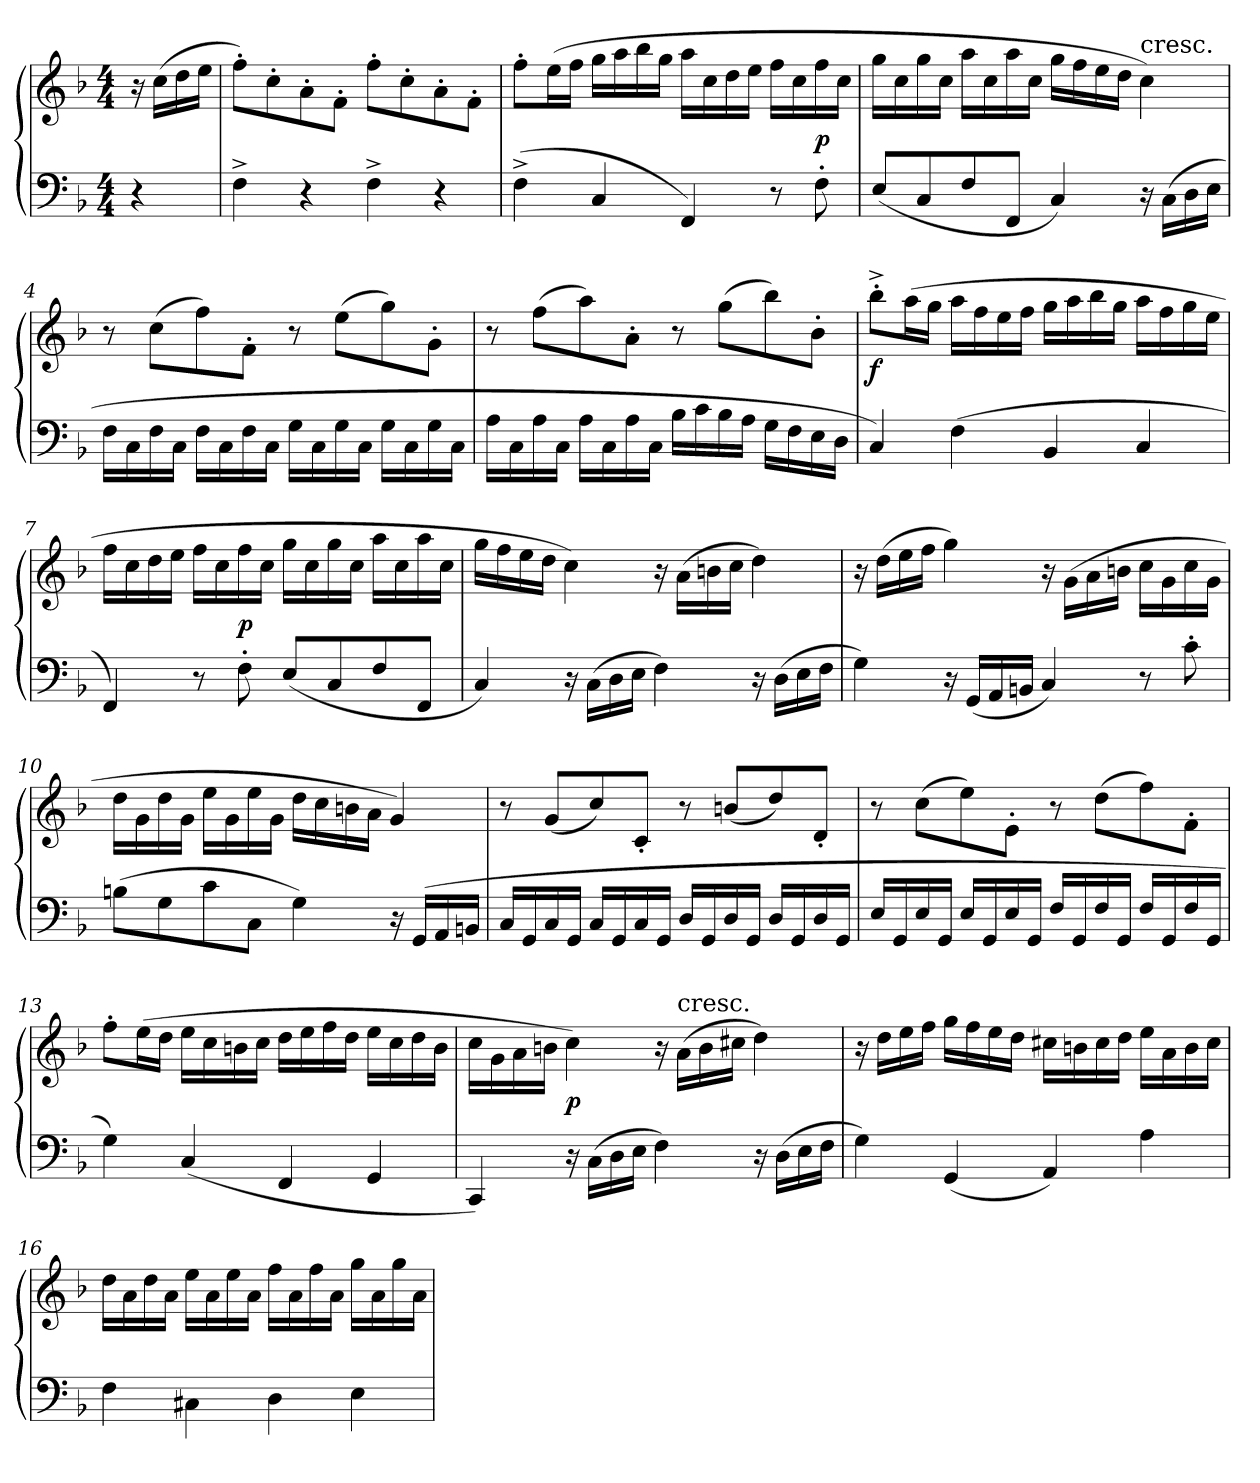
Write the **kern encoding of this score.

**kern	**kern	**dynam
*part1	*part1	*part1
*staff2	*staff1	*staff1/2
*clefF4	*clefG2	*
*k[b-]	*k[b-]	*
*F:	*F:	*
*M4/4	*M4/4	*
*MM126	*MM126	*
=	=	=
4r	16r	.
.	(16cc\LL	.
.	16dd\	.
.	16ee\JJ	.
=1	=1	=1
4F^\	8ff'\L)	.
.	8cc'\	.
4r	8a'\	.
.	8f'\J	.
4F^\	8ff'\L	.
.	8cc'\	.
4r	8a'\	.
.	8f'\J	.
=2	=2	=2
(4F^\	8ff'\L	.
.	(16ee\L	.
.	16ff\JJ	.
4C/	16gg\LL	.
.	16aa\	.
.	16bb-\	.
.	16gg\JJ	.
4FF/)	16aa\LL	.
.	16cc\	.
.	16dd\	.
.	16ee\JJ	.
8r	16ff\LL	.
.	16cc\	.
8F'\	16ff\	p
.	16cc\JJ	.
=3	=3	=3
(8E/L	16gg\LL	.
.	16cc\	.
8C/	16gg\	.
.	16cc\JJ	.
8F/	16aa\LL	.
.	16cc\	.
8FF/J	16aa\	.
.	16cc\JJ	.
4C/)	16gg\LL	.
.	16ff\	.
.	16ee\	.
.	16dd\JJ	.
!	!LO:TX:t=cresc.	!
16r	4cc\)	.
(16C\LL	.	.
16D\	.	.
16E\JJ	.	.
=4	=4	=4
16F\LL	8r	.
16C\	.	.
16F\	(8cc\L	.
16C\JJ	.	.
16F\LL	8ff\)	.
16C\	.	.
16F\	8f'\J	.
16C\JJ	.	.
16G\LL	8r	.
16C\	.	.
16G\	(8ee\L	.
16C\JJ	.	.
16G\LL	8gg\)	.
16C\	.	.
16G\	8g'\J	.
16C\JJ	.	.
=5	=5	=5
16A\LL	8r	.
16C\	.	.
16A\	(8ff\L	.
16C\JJ	.	.
16A\LL	8aa\)	.
16C\	.	.
16A\	8a'\J	.
16C\JJ	.	.
16B-\LL	8r	.
16c\	.	.
16B-\	(8gg\L	.
16A\JJ	.	.
16G\LL	8bb-\)	.
16F\	.	.
16E\	8b-'\J	.
16D\JJ	.	.
=6	=6	=6
4C/)	8bb-'^\L	f
.	(16aa\L	.
.	16gg\JJ	.
(4F\	16aa\LL	.
.	16ff\	.
.	16ee\	.
.	16ff\JJ	.
4BB-/	16gg\LL	.
.	16aa\	.
.	16bb-\	.
.	16gg\JJ	.
4C/	16aa\LL	.
.	16ff\	.
.	16gg\	.
.	16ee\JJ	.
=7	=7	=7
4FF/)	16ff\LL	.
.	16cc\	.
.	16dd\	.
.	16ee\JJ	.
8r	16ff\LL	.
.	16cc\	.
8F'\	16ff\	p
.	16cc\JJ	.
(8E/L	16gg\LL	.
.	16cc\	.
8C/	16gg\	.
.	16cc\JJ	.
8F/	16aa\LL	.
.	16cc\	.
8FF/J	16aa\	.
.	16cc\JJ	.
=8	=8	=8
4C/)	16gg\LL	.
.	16ff\	.
.	16ee\	.
.	16dd\JJ	.
16r	4cc\)	.
(16C\LL	.	.
16D\	.	.
16E\JJ	.	.
4F\)	16r	.
.	(16a\LL	.
.	16bn\	.
.	16cc\JJ	.
16r	4dd\)	.
(16D\LL	.	.
16E\	.	.
16F\JJ	.	.
=9	=9	=9
4G\)	16r	.
.	(16dd\LL	.
.	16ee\	.
.	16ff\JJ	.
16r	4gg\)	.
(16GG/LL	.	.
16AA/	.	.
16BBn/JJ	.	.
4C/)	16r	.
.	(16g\LL	.
.	16a\	.
.	16bn\JJ	.
8r	16cc\LL	.
.	16g\	.
8c'\	16cc\	.
.	16g\JJ	.
=10	=10	=10
(8Bn\L	16dd\LL	.
.	16g\	.
8G\	16dd\	.
.	16g\JJ	.
8c\	16ee\LL	.
.	16g\	.
8C\J	16ee\	.
.	16g\JJ	.
4G\)	16dd\LL	.
.	16cc\	.
.	16bn\	.
.	16a\JJ	.
16r	4g/)	.
(16GG/LL	.	.
16AA/	.	.
16BBn/JJ	.	.
=11	=11	=11
16C/LL	8r	.
16GG/	.	.
16C/	(8g/L	.
16GG/JJ	.	.
16C/LL	8cc/)	.
16GG/	.	.
16C/	8c'/J	.
16GG/JJ	.	.
16D/LL	8r	.
16GG/	.	.
16D/	(8bn/L	.
16GG/JJ	.	.
16D/LL	8dd/)	.
16GG/	.	.
16D/	8d'/J	.
16GG/JJ	.	.
=12	=12	=12
16E/LL	8r	.
16GG/	.	.
16E/	(8cc\L	.
16GG/JJ	.	.
16E/LL	8ee\)	.
16GG/	.	.
16E/	8e'\J	.
16GG/JJ	.	.
16F/LL	8r	.
16GG/	.	.
16F/	(8dd\L	.
16GG/JJ	.	.
16F/LL	8ff\)	.
16GG/	.	.
16F/	8f'\J	.
16GG/JJ	.	.
=13	=13	=13
4G\)	8ff'\L	.
.	(16ee\L	.
.	16dd\JJ	.
(4C/	16ee\LL	.
.	16cc\	.
.	16bn\	.
.	16cc\JJ	.
4FF/	16dd\LL	.
.	16ee\	.
.	16ff\	.
.	16dd\JJ	.
4GG/	16ee\LL	.
.	16cc\	.
.	16dd\	.
.	16b\JJ	.
=14	=14	=14
4CC/)	16cc\LL	.
.	16g\	.
.	16a\	.
.	16bn\JJ	.
16r	4cc\)	p
(16C\LL	.	.
16D\	.	.
16E\JJ	.	.
4F\)	16r	.
!	!LO:TX:t=cresc.	!
.	(16a\LL	.
.	16b\	.
.	16cc#X\JJ	.
16r	4dd\)	.
(16D\LL	.	.
16E\	.	.
16F\JJ	.	.
=15	=15	=15
4G\)	16r	.
.	16dd\LL	.
.	16ee\	.
.	16ff\JJ	.
(4GG/	16gg\LL	.
.	16ff\	.
.	16ee\	.
.	16dd\JJ	.
4AA/)	16cc#X\LL	.
.	16bn\	.
.	16cc#\	.
.	16dd\JJ	.
4A\	16ee\LL	.
.	16a\	.
.	16b\	.
.	16cc#\JJ	.
=16	=16	=16
4F\	16dd\LL	.
.	16a\	.
.	16dd\	.
.	16a\JJ	.
4C#X\	16ee\LL	.
.	16a\	.
.	16ee\	.
.	16a\JJ	.
4D\	16ff\LL	.
.	16a\	.
.	16ff\	.
.	16a\JJ	.
4E\	16gg\LL	.
.	16a\	.
.	16gg\	.
.	16a\JJ	.
=	=	=
*-	*-	*-
